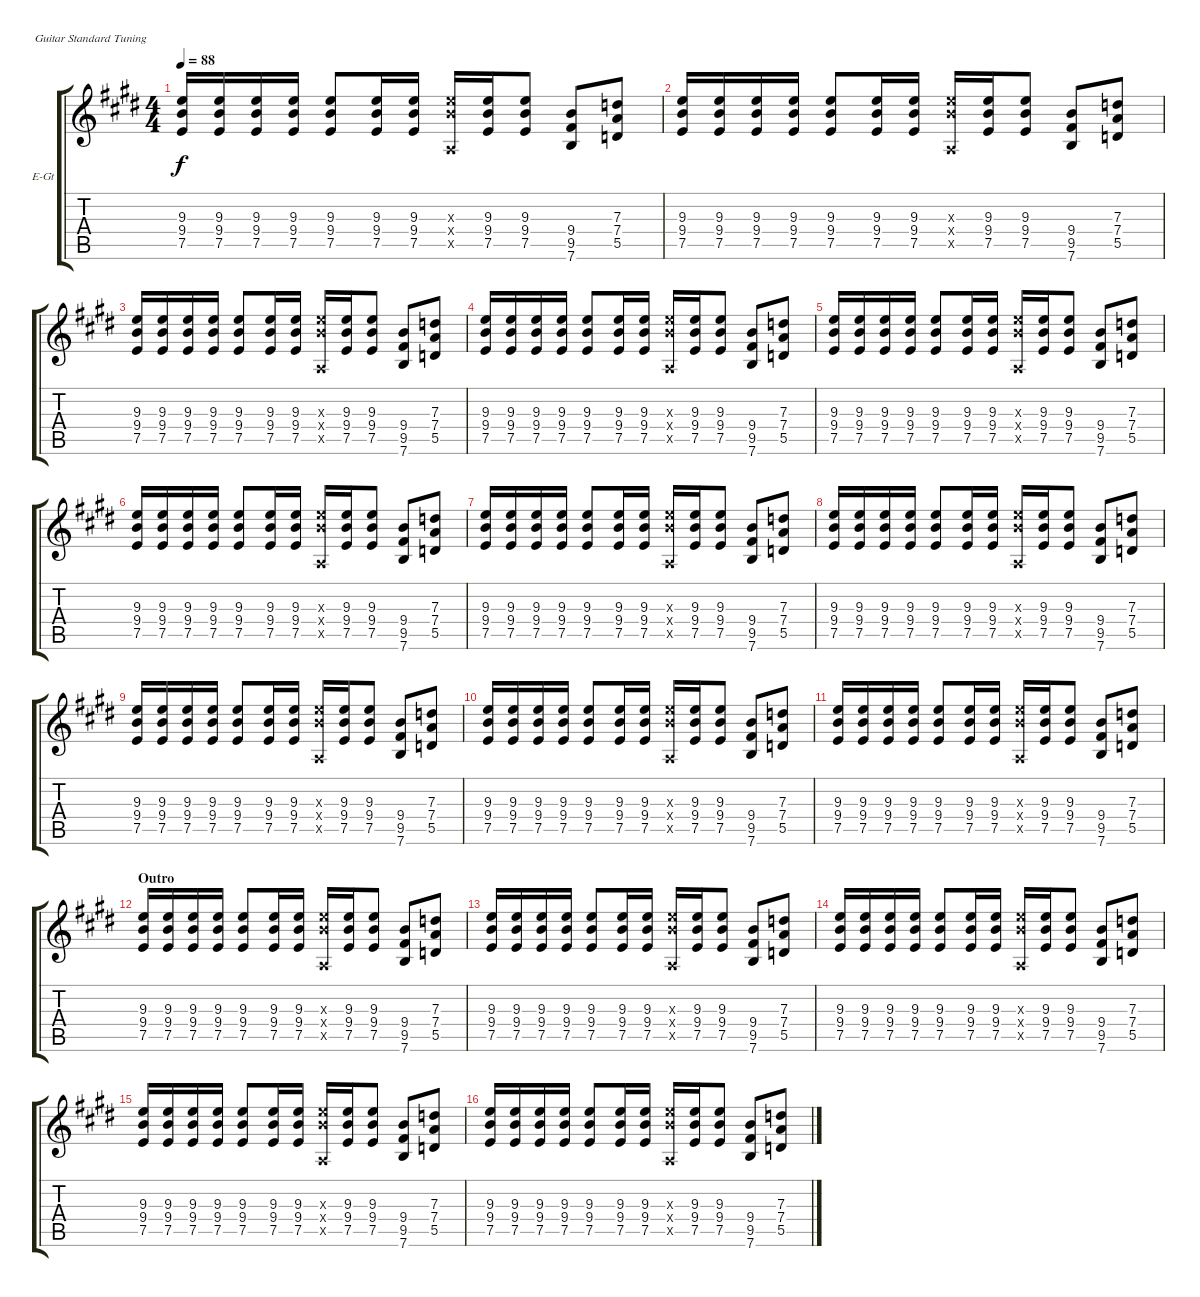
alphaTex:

\defaultSystemsLayout 4
\bracketExtendMode groupsimilarinstruments
\firstSystemTrackNameOrientation horizontal
\otherSystemsTrackNameOrientation horizontal
\track ("Electric Guitar" "E-Gt") {instrument distortionguitar}
\staff {score tabs}
\tuning (E4 B3 G3 D3 A2 E2)
\ts (4 4)
\tempo 88
\clef g2
\ks e
(7.5 9.4 9.3).16{dy f} (9.3 9.4 7.5).16 (7.5 9.4 9.3).16 (7.5 9.4 9.3).16 (7.5 9.4 9.3).8 (7.5 9.4 9.3).16 (9.3 9.4 7.5).16 (9.4{x} 9.3{x} 0.5{x}).16 (7.5 9.4 9.3).16 (7.5 9.4 9.3).8 (7.6 9.5 9.4).8 (5.5 7.4 7.3).8 |
(7.5 9.4 9.3).16 (9.3 9.4 7.5).16 (7.5 9.4 9.3).16 (7.5 9.4 9.3).16 (7.5 9.4 9.3).8 (7.5 9.4 9.3).16 (9.3 9.4 7.5).16 (9.4{x} 9.3{x} 0.5{x}).16 (7.5 9.4 9.3).16 (7.5 9.4 9.3).8 (7.6 9.5 9.4).8 (5.5 7.4 7.3).8 |
(7.5 9.4 9.3).16 (9.3 9.4 7.5).16 (7.5 9.4 9.3).16 (7.5 9.4 9.3).16 (7.5 9.4 9.3).8 (7.5 9.4 9.3).16 (9.3 9.4 7.5).16 (9.4{x} 9.3{x} 0.5{x}).16 (7.5 9.4 9.3).16 (7.5 9.4 9.3).8 (7.6 9.5 9.4).8 (5.5 7.4 7.3).8 |
(7.5 9.4 9.3).16 (9.3 9.4 7.5).16 (7.5 9.4 9.3).16 (7.5 9.4 9.3).16 (7.5 9.4 9.3).8 (7.5 9.4 9.3).16 (9.3 9.4 7.5).16 (9.4{x} 9.3{x} 0.5{x}).16 (7.5 9.4 9.3).16 (7.5 9.4 9.3).8 (7.6 9.5 9.4).8 (5.5 7.4 7.3).8 |
(7.5 9.4 9.3).16 (9.3 9.4 7.5).16 (7.5 9.4 9.3).16 (7.5 9.4 9.3).16 (7.5 9.4 9.3).8 (7.5 9.4 9.3).16 (9.3 9.4 7.5).16 (9.4{x} 9.3{x} 0.5{x}).16 (7.5 9.4 9.3).16 (7.5 9.4 9.3).8 (7.6 9.5 9.4).8 (5.5 7.4 7.3).8 |
(7.5 9.4 9.3).16 (9.3 9.4 7.5).16 (7.5 9.4 9.3).16 (7.5 9.4 9.3).16 (7.5 9.4 9.3).8 (7.5 9.4 9.3).16 (9.3 9.4 7.5).16 (9.4{x} 9.3{x} 0.5{x}).16 (7.5 9.4 9.3).16 (7.5 9.4 9.3).8 (7.6 9.5 9.4).8 (5.5 7.4 7.3).8 |
(7.5 9.4 9.3).16 (9.3 9.4 7.5).16 (7.5 9.4 9.3).16 (7.5 9.4 9.3).16 (7.5 9.4 9.3).8 (7.5 9.4 9.3).16 (9.3 9.4 7.5).16 (9.4{x} 9.3{x} 0.5{x}).16 (7.5 9.4 9.3).16 (7.5 9.4 9.3).8 (7.6 9.5 9.4).8 (5.5 7.4 7.3).8 |
(7.5 9.4 9.3).16 (9.3 9.4 7.5).16 (7.5 9.4 9.3).16 (7.5 9.4 9.3).16 (7.5 9.4 9.3).8 (7.5 9.4 9.3).16 (9.3 9.4 7.5).16 (9.4{x} 9.3{x} 0.5{x}).16 (7.5 9.4 9.3).16 (7.5 9.4 9.3).8 (7.6 9.5 9.4).8 (5.5 7.4 7.3).8 |
(7.5 9.4 9.3).16 (9.3 9.4 7.5).16 (7.5 9.4 9.3).16 (7.5 9.4 9.3).16 (7.5 9.4 9.3).8 (7.5 9.4 9.3).16 (9.3 9.4 7.5).16 (9.4{x} 9.3{x} 0.5{x}).16 (7.5 9.4 9.3).16 (7.5 9.4 9.3).8 (7.6 9.5 9.4).8 (5.5 7.4 7.3).8 |
(7.5 9.4 9.3).16 (9.3 9.4 7.5).16 (7.5 9.4 9.3).16 (7.5 9.4 9.3).16 (7.5 9.4 9.3).8 (7.5 9.4 9.3).16 (9.3 9.4 7.5).16 (9.4{x} 9.3{x} 0.5{x}).16 (7.5 9.4 9.3).16 (7.5 9.4 9.3).8 (7.6 9.5 9.4).8 (5.5 7.4 7.3).8 |
(7.5 9.4 9.3).16 (9.3 9.4 7.5).16 (7.5 9.4 9.3).16 (7.5 9.4 9.3).16 (7.5 9.4 9.3).8 (7.5 9.4 9.3).16 (9.3 9.4 7.5).16 (9.4{x} 9.3{x} 0.5{x}).16 (7.5 9.4 9.3).16 (7.5 9.4 9.3).8 (7.6 9.5 9.4).8 (5.5 7.4 7.3).8 |
\section ("" "Outro")
(7.5 9.4 9.3).16 (9.3 9.4 7.5).16 (7.5 9.4 9.3).16 (7.5 9.4 9.3).16 (7.5 9.4 9.3).8 (7.5 9.4 9.3).16 (9.3 9.4 7.5).16 (9.4{x} 9.3{x} 0.5{x}).16 (7.5 9.4 9.3).16 (7.5 9.4 9.3).8 (7.6 9.5 9.4).8 (5.5 7.4 7.3).8 |
(7.5 9.4 9.3).16 (9.3 9.4 7.5).16 (7.5 9.4 9.3).16 (7.5 9.4 9.3).16 (7.5 9.4 9.3).8 (7.5 9.4 9.3).16 (9.3 9.4 7.5).16 (9.4{x} 9.3{x} 0.5{x}).16 (7.5 9.4 9.3).16 (7.5 9.4 9.3).8 (7.6 9.5 9.4).8 (5.5 7.4 7.3).8 |
(7.5 9.4 9.3).16 (9.3 9.4 7.5).16 (7.5 9.4 9.3).16 (7.5 9.4 9.3).16 (7.5 9.4 9.3).8 (7.5 9.4 9.3).16 (9.3 9.4 7.5).16 (9.4{x} 9.3{x} 0.5{x}).16 (7.5 9.4 9.3).16 (7.5 9.4 9.3).8 (7.6 9.5 9.4).8 (5.5 7.4 7.3).8 |
(7.5 9.4 9.3).16 (9.3 9.4 7.5).16 (7.5 9.4 9.3).16 (7.5 9.4 9.3).16 (7.5 9.4 9.3).8 (7.5 9.4 9.3).16 (9.3 9.4 7.5).16 (9.4{x} 9.3{x} 0.5{x}).16 (7.5 9.4 9.3).16 (7.5 9.4 9.3).8 (7.6 9.5 9.4).8 (5.5 7.4 7.3).8 |
(7.5 9.4 9.3).16 (9.3 9.4 7.5).16 (7.5 9.4 9.3).16 (7.5 9.4 9.3).16 (7.5 9.4 9.3).8 (7.5 9.4 9.3).16 (9.3 9.4 7.5).16 (9.4{x} 9.3{x} 0.5{x}).16 (7.5 9.4 9.3).16 (7.5 9.4 9.3).8 (7.6 9.5 9.4).8 (5.5 7.4 7.3).8
